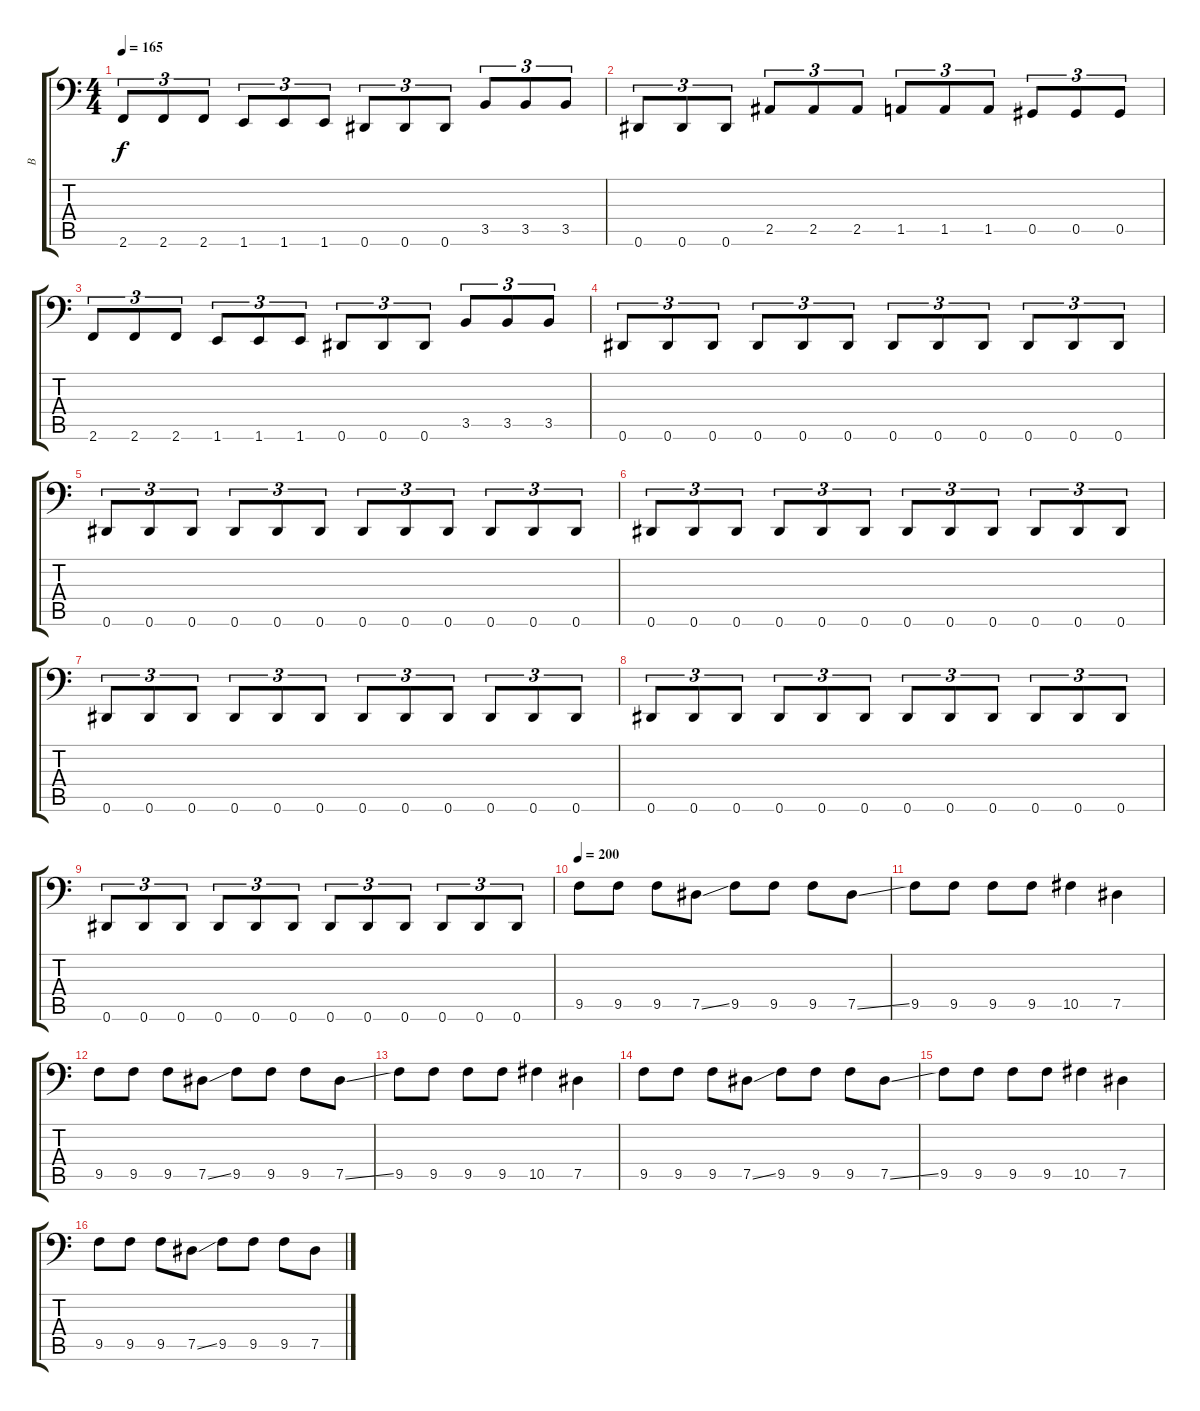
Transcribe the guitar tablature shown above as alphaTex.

\track ("B" "B") {instrument electricbasspick}
\staff {score tabs}
\tuning (Eb3 Bb2 Gb2 Db2 Ab1 Eb1) {hide}
\ts (4 4)
\tempo 165
\clef f4
\ks c
2.6.8{tu (3 2) dy f} 2.6.8{tu (3 2)} 2.6.8{tu (3 2)} 1.6.8{tu (3 2)} 1.6.8{tu (3 2)} 1.6.8{tu (3 2)} 0.6.8{tu (3 2)} 0.6.8{tu (3 2)} 0.6.8{tu (3 2)} 3.5.8{tu (3 2)} 3.5.8{tu (3 2)} 3.5.8{tu (3 2)} |
0.6.8{tu (3 2)} 0.6.8{tu (3 2)} 0.6.8{tu (3 2)} 2.5.8{tu (3 2)} 2.5.8{tu (3 2)} 2.5.8{tu (3 2)} 1.5.8{tu (3 2)} 1.5.8{tu (3 2)} 1.5.8{tu (3 2)} 0.5.8{tu (3 2)} 0.5.8{tu (3 2)} 0.5.8{tu (3 2)} |
2.6.8{tu (3 2)} 2.6.8{tu (3 2)} 2.6.8{tu (3 2)} 1.6.8{tu (3 2)} 1.6.8{tu (3 2)} 1.6.8{tu (3 2)} 0.6.8{tu (3 2)} 0.6.8{tu (3 2)} 0.6.8{tu (3 2)} 3.5.8{tu (3 2)} 3.5.8{tu (3 2)} 3.5.8{tu (3 2)} |
0.6.8{tu (3 2)} 0.6.8{tu (3 2)} 0.6.8{tu (3 2)} 0.6.8{tu (3 2)} 0.6.8{tu (3 2)} 0.6.8{tu (3 2)} 0.6.8{tu (3 2)} 0.6.8{tu (3 2)} 0.6.8{tu (3 2)} 0.6.8{tu (3 2)} 0.6.8{tu (3 2)} 0.6.8{tu (3 2)} |
0.6.8{tu (3 2)} 0.6.8{tu (3 2)} 0.6.8{tu (3 2)} 0.6.8{tu (3 2)} 0.6.8{tu (3 2)} 0.6.8{tu (3 2)} 0.6.8{tu (3 2)} 0.6.8{tu (3 2)} 0.6.8{tu (3 2)} 0.6.8{tu (3 2)} 0.6.8{tu (3 2)} 0.6.8{tu (3 2)} |
0.6.8{tu (3 2)} 0.6.8{tu (3 2)} 0.6.8{tu (3 2)} 0.6.8{tu (3 2)} 0.6.8{tu (3 2)} 0.6.8{tu (3 2)} 0.6.8{tu (3 2)} 0.6.8{tu (3 2)} 0.6.8{tu (3 2)} 0.6.8{tu (3 2)} 0.6.8{tu (3 2)} 0.6.8{tu (3 2)} |
0.6.8{tu (3 2)} 0.6.8{tu (3 2)} 0.6.8{tu (3 2)} 0.6.8{tu (3 2)} 0.6.8{tu (3 2)} 0.6.8{tu (3 2)} 0.6.8{tu (3 2)} 0.6.8{tu (3 2)} 0.6.8{tu (3 2)} 0.6.8{tu (3 2)} 0.6.8{tu (3 2)} 0.6.8{tu (3 2)} |
0.6.8{tu (3 2)} 0.6.8{tu (3 2)} 0.6.8{tu (3 2)} 0.6.8{tu (3 2)} 0.6.8{tu (3 2)} 0.6.8{tu (3 2)} 0.6.8{tu (3 2)} 0.6.8{tu (3 2)} 0.6.8{tu (3 2)} 0.6.8{tu (3 2)} 0.6.8{tu (3 2)} 0.6.8{tu (3 2)} |
0.6.8{tu (3 2)} 0.6.8{tu (3 2)} 0.6.8{tu (3 2)} 0.6.8{tu (3 2)} 0.6.8{tu (3 2)} 0.6.8{tu (3 2)} 0.6.8{tu (3 2)} 0.6.8{tu (3 2)} 0.6.8{tu (3 2)} 0.6.8{tu (3 2)} 0.6.8{tu (3 2)} 0.6.8{tu (3 2)} |
\tempo 200
9.5.8 9.5.8 9.5.8 7.5{ss}.8 9.5.8 9.5.8 9.5.8 7.5{ss}.8 |
9.5.8 9.5.8 9.5.8 9.5.8 10.5.4 7.5.4 |
9.5.8 9.5.8 9.5.8 7.5{ss}.8 9.5.8 9.5.8 9.5.8 7.5{ss}.8 |
9.5.8 9.5.8 9.5.8 9.5.8 10.5.4 7.5.4 |
9.5.8 9.5.8 9.5.8 7.5{ss}.8 9.5.8 9.5.8 9.5.8 7.5{ss}.8 |
9.5.8 9.5.8 9.5.8 9.5.8 10.5.4 7.5.4 |
9.5.8 9.5.8 9.5.8 7.5{ss}.8 9.5.8 9.5.8 9.5.8 7.5{ss}.8
